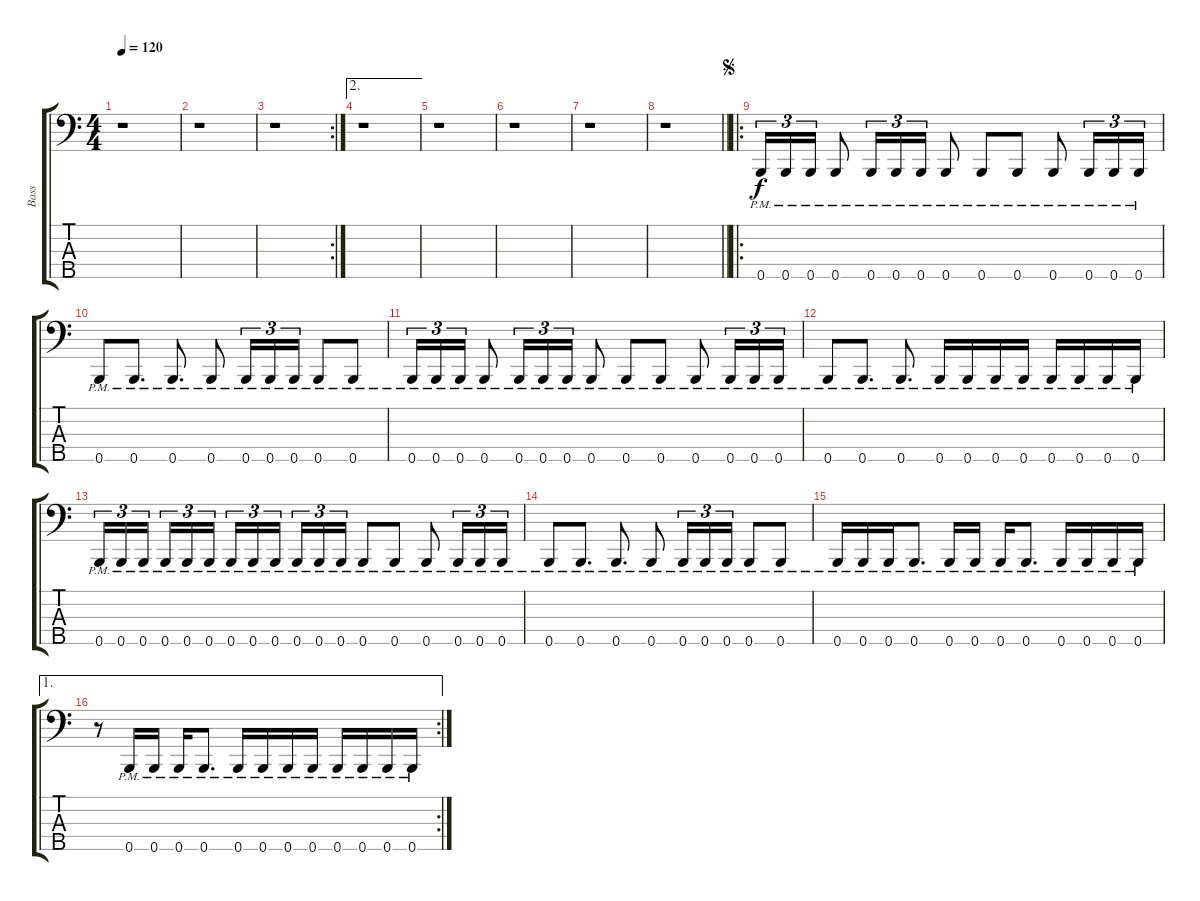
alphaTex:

\track ("Bass" "Bass") {instrument electricbasspick}
\staff {score tabs}
\tuning (Gb2 E2 B1 Gb1 B0) {hide}
\ts (4 4)
\tempo 120
\clef f4
\ks c
r.1{dy f} |
r.1 |
\rc 2
r.1 |
\ae 2
r.1 |
r.1 |
r.1 |
r.1 |
\barLineRight lightlight
r.1 |
\ro
\jump segno
0.5{pm}.16{tu (3 2)} 0.5{pm}.16{tu (3 2)} 0.5{pm}.16{tu (3 2)} 0.5{pm}.8 0.5{pm}.16{tu (3 2)} 0.5{pm}.16{tu (3 2)} 0.5{pm}.16{tu (3 2)} 0.5{pm}.8 0.5{pm}.8 0.5{pm}.8 0.5{pm}.8 0.5{pm}.16{tu (3 2)} 0.5{pm}.16{tu (3 2)} 0.5{pm}.16{tu (3 2)} |
0.5{pm}.8 0.5{pm}.8{d} 0.5{pm}.8{d} 0.5{pm}.8 0.5{pm}.16{tu (3 2)} 0.5{pm}.16{tu (3 2)} 0.5{pm}.16{tu (3 2)} 0.5{pm}.8 0.5{pm}.8 |
0.5{pm}.16{tu (3 2)} 0.5{pm}.16{tu (3 2)} 0.5{pm}.16{tu (3 2)} 0.5{pm}.8 0.5{pm}.16{tu (3 2)} 0.5{pm}.16{tu (3 2)} 0.5{pm}.16{tu (3 2)} 0.5{pm}.8 0.5{pm}.8 0.5{pm}.8 0.5{pm}.8 0.5{pm}.16{tu (3 2)} 0.5{pm}.16{tu (3 2)} 0.5{pm}.16{tu (3 2)} |
0.5{pm}.8 0.5{pm}.8{d} 0.5{pm}.8{d} 0.5{pm}.16 0.5{pm}.16 0.5{pm}.16 0.5{pm}.16 0.5{pm}.16 0.5{pm}.16 0.5{pm}.16 0.5{pm}.16 |
0.5{pm}.16{tu (3 2)} 0.5{pm}.16{tu (3 2)} 0.5{pm}.16{tu (3 2) beam splitsecondary} 0.5{pm}.16{tu (3 2)} 0.5{pm}.16{tu (3 2)} 0.5{pm}.16{tu (3 2)} 0.5{pm}.16{tu (3 2)} 0.5{pm}.16{tu (3 2)} 0.5{pm}.16{tu (3 2) beam splitsecondary} 0.5{pm}.16{tu (3 2)} 0.5{pm}.16{tu (3 2)} 0.5{pm}.16{tu (3 2)} 0.5{pm}.8 0.5{pm}.8 0.5{pm}.8 0.5{pm}.16{tu (3 2)} 0.5{pm}.16{tu (3 2)} 0.5{pm}.16{tu (3 2)} |
0.5{pm}.8 0.5{pm}.8{d} 0.5{pm}.8{d} 0.5{pm}.8 0.5{pm}.16{tu (3 2)} 0.5{pm}.16{tu (3 2)} 0.5{pm}.16{tu (3 2)} 0.5{pm}.8 0.5{pm}.8 |
0.5{pm}.16 0.5{pm}.16 0.5{pm}.16 0.5{pm}.8{d} 0.5{pm}.16 0.5{pm}.16 0.5{pm}.16 0.5{pm}.8{d} 0.5{pm}.16 0.5{pm}.16 0.5{pm}.16 0.5{pm}.16 |
\ae 1
\rc 2
r.8 0.5{pm}.16 0.5{pm}.16 0.5{pm}.16 0.5{pm}.8{d} 0.5{pm}.16 0.5{pm}.16 0.5{pm}.16 0.5{pm}.16 0.5{pm}.16 0.5{pm}.16 0.5{pm}.16 0.5{pm}.16
